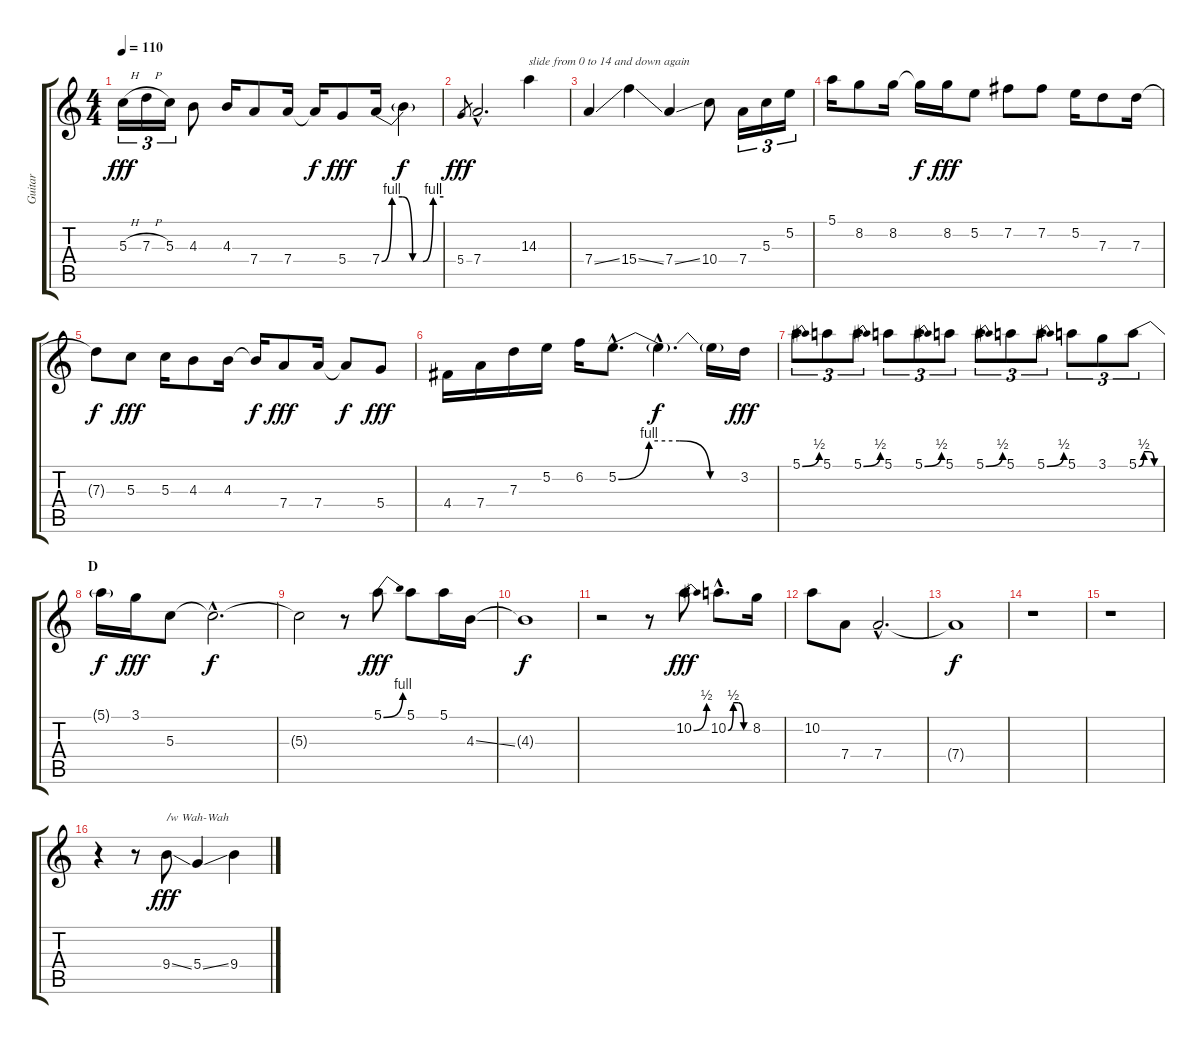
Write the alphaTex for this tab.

\track ("Guitar" "Guitar") {instrument distortionguitar}
\staff {score tabs}
\tuning (E4 B3 G3 D3 A2 E2) {hide}
\ts (4 4)
\tempo 110
\clef g2
\ks c
5.3{h}.16{tu (3 2) dy fff} 7.3{h}.16{tu (3 2)} 5.3.16{tu (3 2)} 4.3.8 4.3.16 7.4.8 7.4.16 7.4{t}.16{dy f} 5.4.8{dy fff} 7.4{be (custom 0 0 10 4 20 4 30 0 40 0 50 4 60 4)}.16 7.4{t}.4{dy f} |
5.4.8{gr dy fff} 7.4{hac}.2{d} 14.3.4{txt "slide from 0 to 14 and down again"} |
7.4{ss}.4 15.4{ss}.4 7.4{ss}.4 10.4.8 7.4.16{tu (3 2)} 5.3.16{tu (3 2)} 5.2.16{tu (3 2)} |
5.1.16 8.2.8 8.2.16 8.2{t}.16{dy f} 8.2.16{dy fff} 5.2.8 7.2.8 7.2.8 5.2.16 7.3.8 7.3.16 |
7.3{t}.8{dy f} 5.3.8{dy fff} 5.3.16 4.3.8 4.3.16 4.3{t}.16{dy f} 7.4.8{dy fff} 7.4.16 7.4{t}.8{dy f} 5.4.8{dy fff} |
4.4.16 7.4.16 7.3.16 5.2.16 6.2.16 5.2{be (custom 0 0 15 4 30 4 45 0 60 0) hac}.8{d} 5.2{hac t}.4{d dy f} 5.2{t}.16 3.2.16{dy fff} |
5.1{be (bend 0 0 60 2)}.8{tu (3 2)} 5.1.8{tu (3 2)} 5.1{be (bend 0 0 60 2)}.8{tu (3 2)} 5.1.8{tu (3 2)} 5.1{be (bend 0 0 60 2)}.8{tu (3 2)} 5.1.8{tu (3 2)} 5.1{be (bend 0 0 60 2)}.8{tu (3 2)} 5.1.8{tu (3 2)} 5.1{be (bend 0 0 60 2)}.8{tu (3 2)} 5.1.8{tu (3 2)} 3.1.8{tu (3 2)} 5.1{be (custom 0 0 15 2 30 2 45 0 60 0)}.8{tu (3 2)} |
\section ("" "D")
5.1{t}.16{dy f} 3.1.16{dy fff} 5.3.8 5.3{hac t}.2{d dy f} |
5.3{t}.2 r.8 5.1{be (bend 0 0 60 4)}.8{dy fff} 5.1.8 5.1.16 4.3{ss}.16 |
4.3{t}.1{dy f} |
r.2 r.8 10.2{be (bend 0 0 60 2)}.8{dy fff} 10.2{be (custom 0 0 15 2 30 2 45 0 60 0) hac}.8{d} 8.2.16 |
10.2.8 7.4.8 7.4{hac}.2{d} |
7.4{t}.1{dy f} |
r.1 |
r.1 |
r.4 r.8 9.4{ss}.8{txt "/w Wah-Wah" dy fff} 5.4{ss}.4 9.4.4
